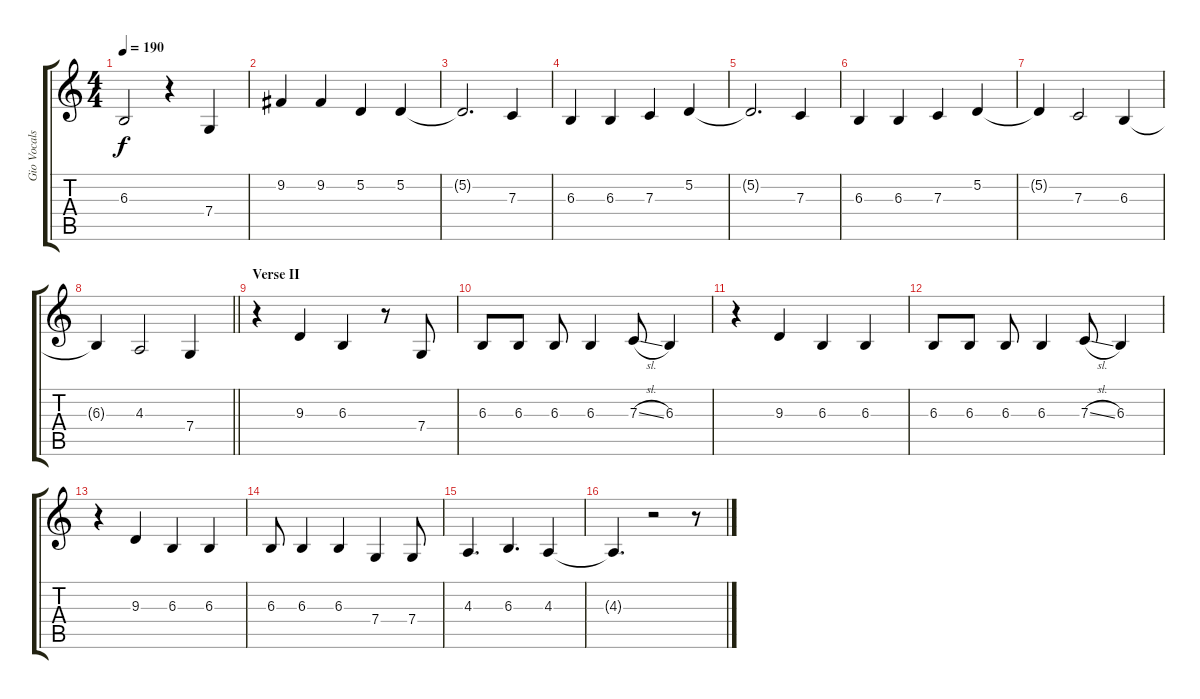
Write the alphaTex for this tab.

\track ("Gio Vocals" "Gio Vocals") {instrument lead2sawtooth}
\staff {score tabs}
\tuning (D4 A3 F3 C3 G2 D2) {hide}
\ts (4 4)
\tempo 190
\clef g2
\ks c
6.3{t}.2{dy f} r.4 7.4.4 |
9.2.4 9.2.4 5.2.4 5.2.4 |
5.2{t}.2{d} 7.3.4 |
6.3.4 6.3.4 7.3.4 5.2.4 |
5.2{t}.2{d} 7.3.4 |
6.3.4 6.3.4 7.3.4 5.2.4 |
5.2{t}.4 7.3.2 6.3.4 |
\barLineRight lightlight
6.3{t}.4 4.3.2 7.4.4 |
\section ("" "Verse II")
r.4 9.3.4 6.3.4 r.8 7.4.8 |
6.3.8 6.3.8 6.3.8 6.3.4 7.3{sl}.8 6.3.4 |
r.4 9.3.4 6.3.4 6.3.4 |
6.3.8 6.3.8 6.3.8 6.3.4 7.3{sl}.8 6.3.4 |
r.4 9.3.4 6.3.4 6.3.4 |
6.3.8 6.3.4 6.3.4 7.4.4 7.4.8 |
4.3.4{d} 6.3.4{d} 4.3.4 |
4.3{t}.4{d} r.2 r.8
